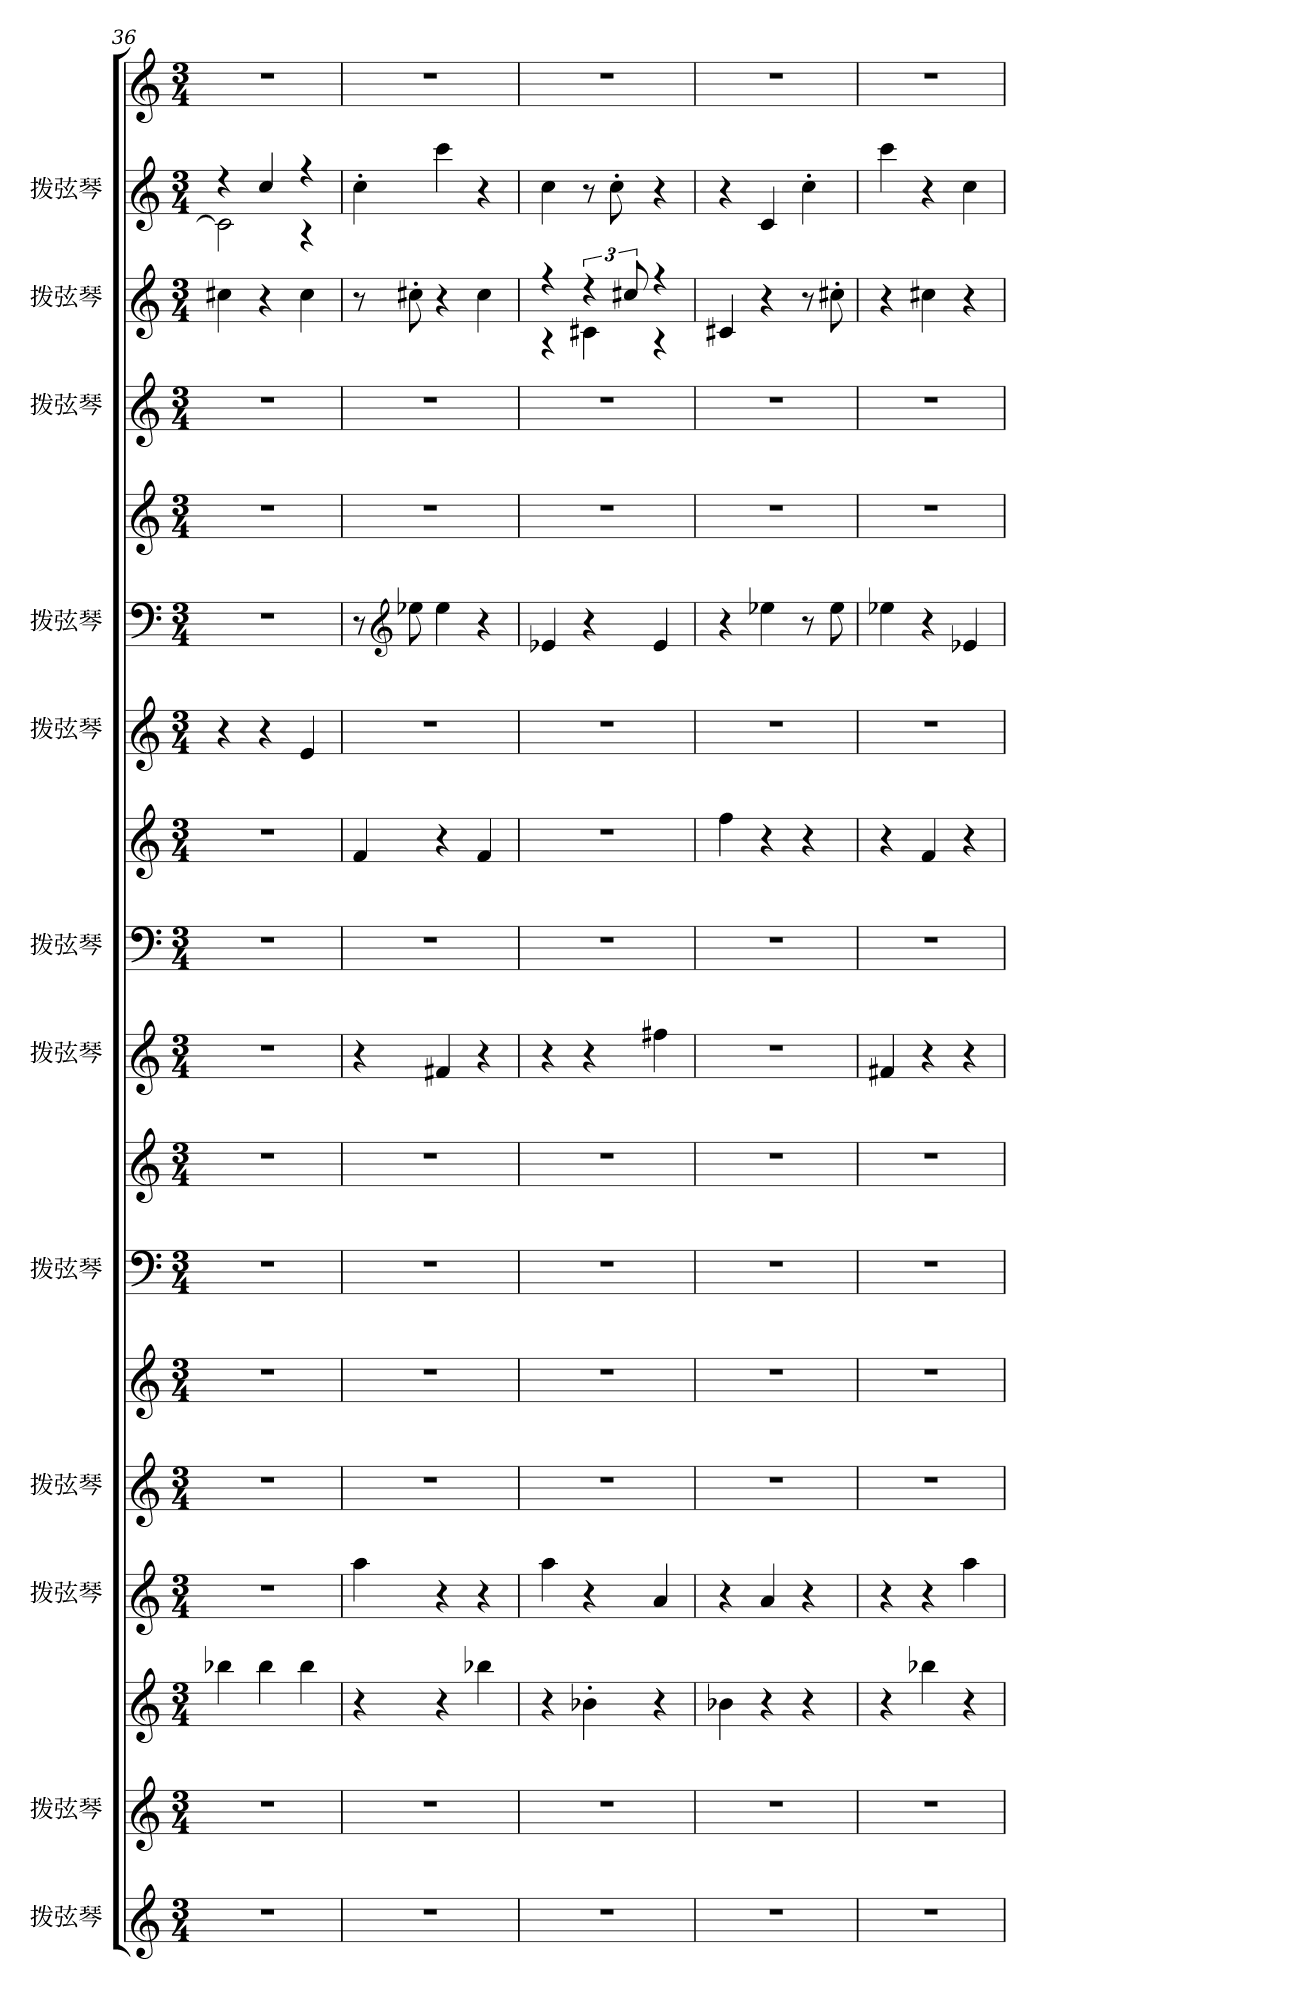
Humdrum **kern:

**kern	**kern	**kern	**kern	**kern	**kern	**kern	**kern	**kern	**kern	**kern	**kern	**kern	**kern	**kern	**kern	**kern	**kern
*part12	*part11	*part11	*part10	*part9	*part9	*part8	*part8	*part7	*part6	*part6	*part5	*part4	*part4	*part3	*part2	*part1	*part1
*staff18	*staff17	*staff16	*staff15	*staff14	*staff13	*staff12	*staff11	*staff10	*staff9	*staff8	*staff7	*staff6	*staff5	*staff4	*staff3	*staff2	*staff1
*I"拨弦琴	*I"拨弦琴	*	*I"拨弦琴	*I"拨弦琴	*	*I"拨弦琴	*	*I"拨弦琴	*I"拨弦琴	*	*I"拨弦琴	*I"拨弦琴	*	*I"拨弦琴	*I"拨弦琴	*I"拨弦琴	*
!!LO:PB:g=z
*clefG2	*clefG2	*clefG2	*clefG2	*clefG2	*clefG2	*clefF4	*clefG2	*clefG2	*clefF4	*clefG2	*clefG2	*clefF4	*clefG2	*clefG2	*clefG2	*clefG2	*clefG2
*k[]	*k[]	*k[]	*k[]	*k[]	*k[]	*k[]	*k[]	*k[]	*k[]	*k[]	*k[]	*k[]	*k[]	*k[]	*k[]	*k[]	*k[]
*M3/4	*M3/4	*M3/4	*M3/4	*M3/4	*M3/4	*M3/4	*M3/4	*M3/4	*M3/4	*M3/4	*M3/4	*M3/4	*M3/4	*M3/4	*M3/4	*M3/4	*M3/4
=36	=36	=36	=36	=36	=36	=36	=36	=36	=36	=36	=36	=36	=36	=36	=36	=36	=36
*	*	*	*	*	*	*	*	*	*	*	*	*	*	*	*	*^	*
2.r	2.r	4bb-X\	2.r	2.r	2.r	2.r	2.r	2.r	2.r	2.r	4r	2.r	2.r	2.r	4cc#X\	4r	2c\]	2.r
.	.	4bb-\	.	.	.	.	.	.	.	.	4r	.	.	.	4r	4cc/	.	.
.	.	4bb-\	.	.	.	.	.	.	.	.	4e/	.	.	.	4cc#\	4r	4r	.
*	*	*	*	*	*	*	*	*	*	*	*	*	*	*	*	*v	*v	*
=37	=37	=37	=37	=37	=37	=37	=37	=37	=37	=37	=37	=37	=37	=37	=37	=37	=37
2.r	2.r	4r	4aa\	2.r	2.r	2.r	2.r	4r	2.r	4f/	2.r	8r	2.r	2.r	8r	4cc'\	2.r
*	*	*	*	*	*	*	*	*	*	*	*	*clefG2	*	*	*	*	*
.	.	.	.	.	.	.	.	.	.	.	.	8ee-X\	.	.	8cc#X'\	.	.
.	.	4r	4r	.	.	.	.	4f#X/	.	4r	.	4ee-\	.	.	4r	4ccc\	.
.	.	4bb-X\	4r	.	.	.	.	4r	.	4f/	.	4r	.	.	4cc#\	4r	.
=38	=38	=38	=38	=38	=38	=38	=38	=38	=38	=38	=38	=38	=38	=38	=38	=38	=38
*	*	*	*	*	*	*	*	*	*	*	*	*	*	*	*^	*	*
2.r	2.r	4r	4aa\	2.r	2.r	2.r	2.r	4r	2.r	2.r	2.r	4e-X/	2.r	2.r	4r	4r	4cc\	2.r
.	.	4b-X'\	4r	.	.	.	.	4r	.	.	.	4r	.	.	6r	4c#X\	8r	.
.	.	.	.	.	.	.	.	.	.	.	.	.	.	.	.	.	8cc'\	.
.	.	.	.	.	.	.	.	.	.	.	.	.	.	.	12cc#X/	.	.	.
.	.	4r	4a/	.	.	.	.	4ff#X\	.	.	.	4e-/	.	.	4r	4r	4r	.
*	*	*	*	*	*	*	*	*	*	*	*	*	*	*	*v	*v	*	*
=39	=39	=39	=39	=39	=39	=39	=39	=39	=39	=39	=39	=39	=39	=39	=39	=39	=39
2.r	2.r	4b-X\	4r	2.r	2.r	2.r	2.r	2.r	2.r	4ff\	2.r	4r	2.r	2.r	4c#X/	4r	2.r
.	.	4r	4a/	.	.	.	.	.	.	4r	.	4ee-X\	.	.	4r	4c/	.
.	.	4r	4r	.	.	.	.	.	.	4r	.	8r	.	.	8r	4cc'\	.
.	.	.	.	.	.	.	.	.	.	.	.	8ee-\	.	.	8cc#X'\	.	.
=40	=40	=40	=40	=40	=40	=40	=40	=40	=40	=40	=40	=40	=40	=40	=40	=40	=40
2.r	2.r	4r	4r	2.r	2.r	2.r	2.r	4f#X/	2.r	4r	2.r	4ee-X\	2.r	2.r	4r	4ccc\	2.r
.	.	4bb-X\	4r	.	.	.	.	4r	.	4f/	.	4r	.	.	4cc#X\	4r	.
.	.	4r	4aa\	.	.	.	.	4r	.	4r	.	4e-X/	.	.	4r	4cc\	.
=	=	=	=	=	=	=	=	=	=	=	=	=	=	=	=	=	=
*-	*-	*-	*-	*-	*-	*-	*-	*-	*-	*-	*-	*-	*-	*-	*-	*-	*-
